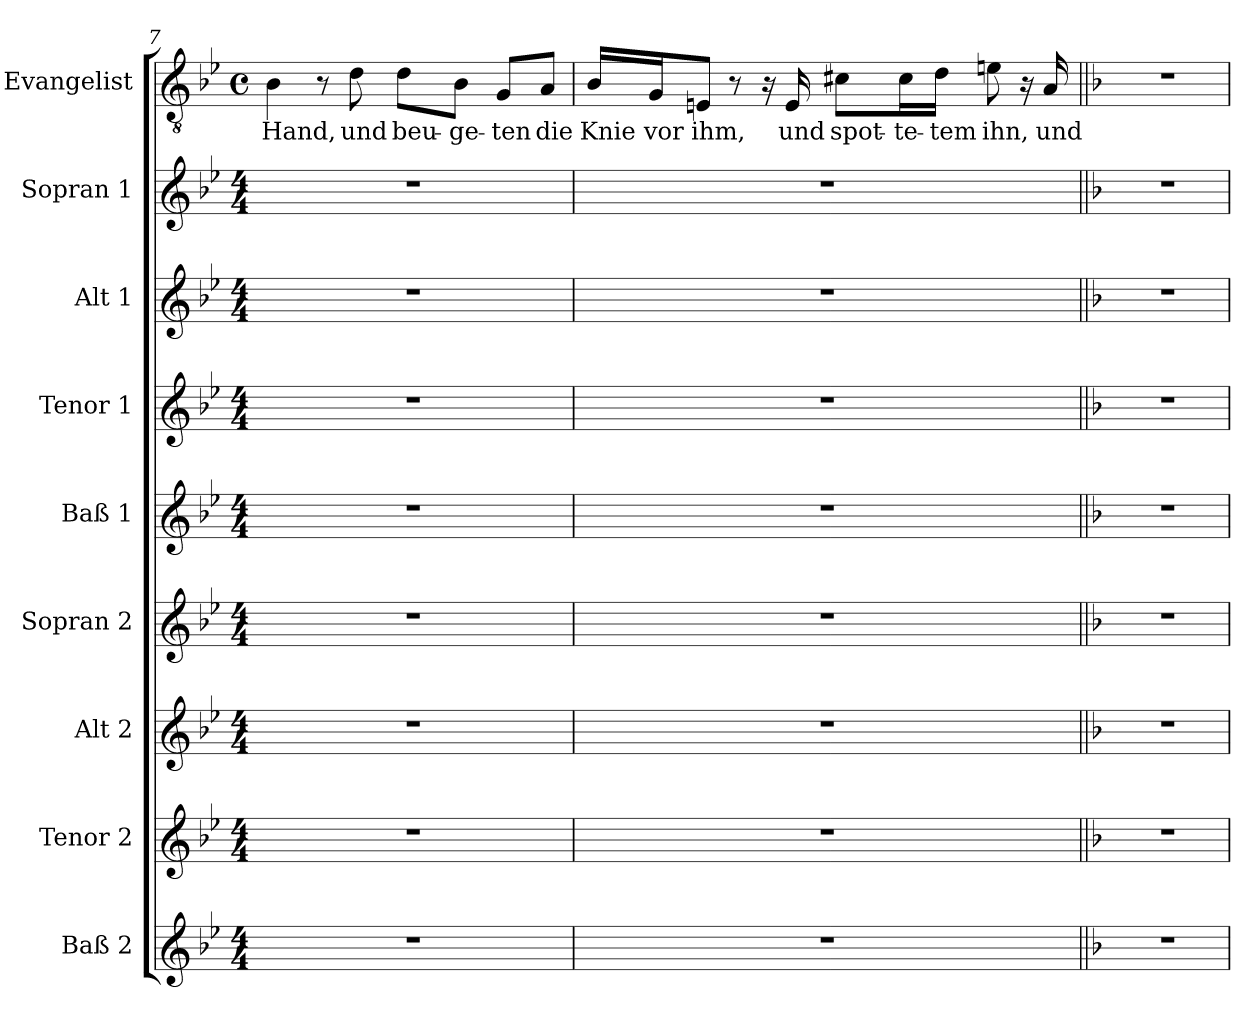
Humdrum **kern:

**kern	**kern	**kern	**kern	**kern	**kern	**kern	**kern	**kern	**text
*part9	*part8	*part7	*part6	*part5	*part4	*part3	*part2	*part1	*part1
*staff9	*staff8	*staff7	*staff6	*staff5	*staff4	*staff3	*staff2	*staff1	*staff1
*I"Baß 2	*I"Tenor 2	*I"Alt 2	*I"Sopran 2	*I"Baß 1	*I"Tenor 1	*I"Alt 1	*I"Sopran 1	*I"Evangelist	*
*I'B 2	*I'T 2	*I'A 2	*I'S 2	*I'B 1	*I'T 1	*I'A 1	*I'S 1	*I'E	*
*clefG2	*clefG2	*clefG2	*clefG2	*clefG2	*clefG2	*clefG2	*clefG2	*clefGv2	*
*k[b-e-]	*k[b-e-]	*k[b-e-]	*k[b-e-]	*k[b-e-]	*k[b-e-]	*k[b-e-]	*k[b-e-]	*k[b-e-]	*
*B-:	*B-:	*B-:	*B-:	*B-:	*B-:	*B-:	*B-:	*B-:	*
*M4/4	*M4/4	*M4/4	*M4/4	*M4/4	*M4/4	*M4/4	*M4/4	*M4/4	*
*	*	*	*	*	*	*	*	*met(c)	*
=7	=7	=7	=7	=7	=7	=7	=7	=7	=7
!	!	!	!	!	!	!	!	!	!LO:LY:b
1r	1r	1r	1r	1r	1r	1r	1r	4B-\	Hand,
.	.	.	.	.	.	.	.	8r	.
!	!	!	!	!	!	!	!	!	!LO:LY:b
.	.	.	.	.	.	.	.	8d\	und
!	!	!	!	!	!	!	!	!	!LO:LY:b
.	.	.	.	.	.	.	.	8d\L	beu-
!	!	!	!	!	!	!	!	!	!LO:LY:b
.	.	.	.	.	.	.	.	8B-\J	-ge-
!	!	!	!	!	!	!	!	!	!LO:LY:b
.	.	.	.	.	.	.	.	8G/L	-ten
!	!	!	!	!	!	!	!	!	!LO:LY:b
.	.	.	.	.	.	.	.	8A/J	die
=8	=8	=8	=8	=8	=8	=8	=8	=8	=8
!	!	!	!	!	!	!	!	!	!LO:LY:b
1r	1r	1r	1r	1r	1r	1r	1r	16B-/LL	Knie
!	!	!	!	!	!	!	!	!	!LO:LY:b
.	.	.	.	.	.	.	.	16G/J	vor
!	!	!	!	!	!	!	!	!	!LO:LY:b
.	.	.	.	.	.	.	.	8En/J	ihm,
.	.	.	.	.	.	.	.	8r	.
.	.	.	.	.	.	.	.	16r	.
!	!	!	!	!	!	!	!	!	!LO:LY:b
.	.	.	.	.	.	.	.	16E/	und
!	!	!	!	!	!	!	!	!	!LO:LY:b
.	.	.	.	.	.	.	.	8c#X\L	spot-
!	!	!	!	!	!	!	!	!	!LO:LY:b
.	.	.	.	.	.	.	.	16c#\L	-te-
!	!	!	!	!	!	!	!	!	!LO:LY:b
.	.	.	.	.	.	.	.	16d\JJ	-tem
!	!	!	!	!	!	!	!	!	!LO:LY:b
.	.	.	.	.	.	.	.	8en\	ihn,
.	.	.	.	.	.	.	.	16r	.
!	!	!	!	!	!	!	!	!	!LO:LY:b
.	.	.	.	.	.	.	.	16A/	und
=9||	=9||	=9||	=9||	=9||	=9||	=9||	=9||	=9||	=9||
*k[b-]	*k[b-]	*k[b-]	*k[b-]	*k[b-]	*k[b-]	*k[b-]	*k[b-]	*k[b-]	*
*F:	*F:	*F:	*F:	*F:	*F:	*F:	*F:	*F:	*
1r	1r	1r	1r	1r	1r	1r	1r	1r	.
=	=	=	=	=	=	=	=	=	=
*-	*-	*-	*-	*-	*-	*-	*-	*-	*-
